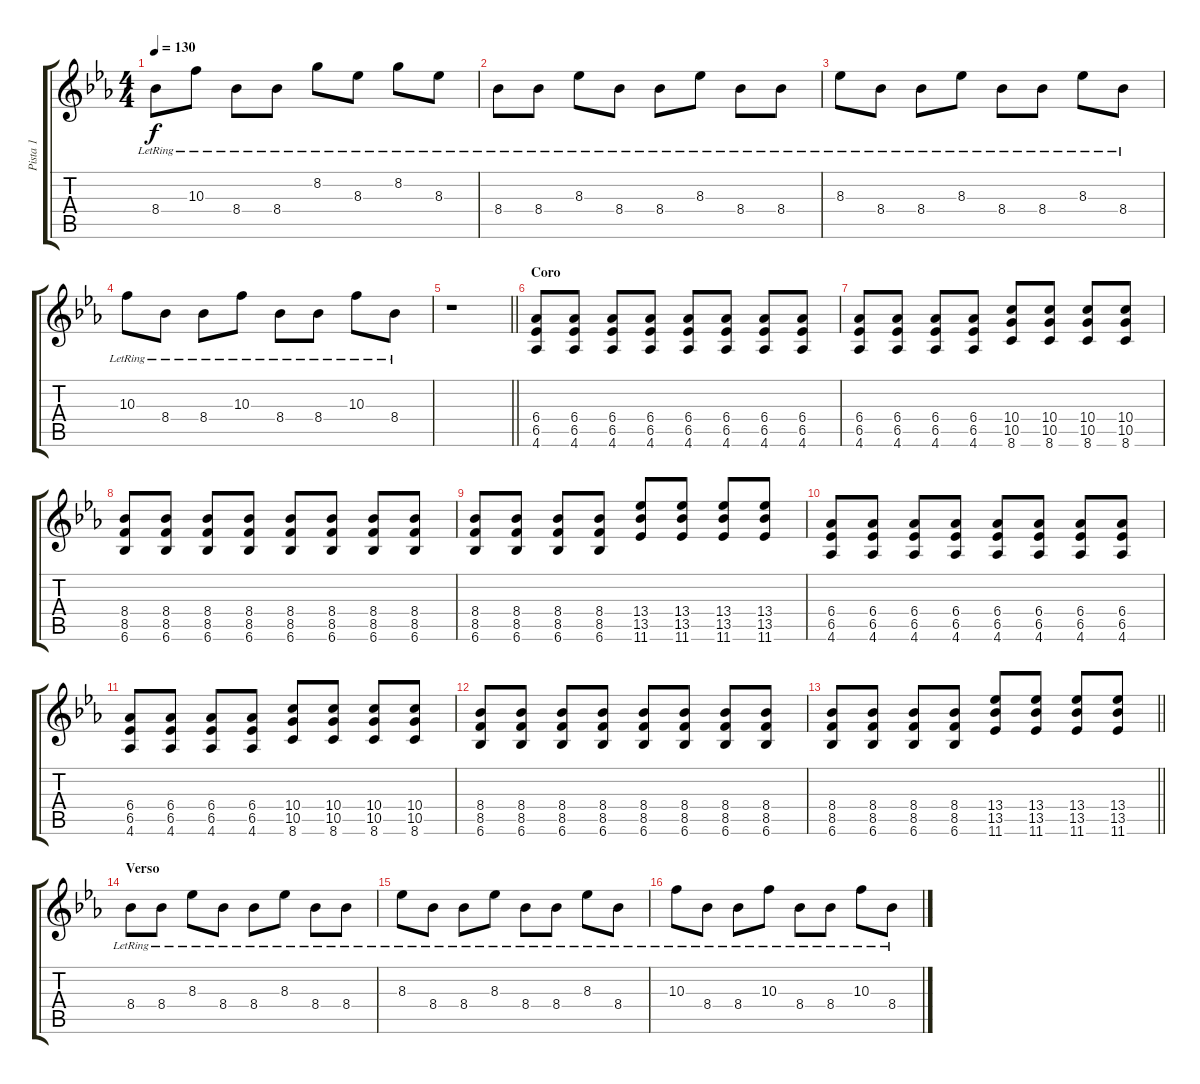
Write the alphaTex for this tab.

\track ("Pista 1" "Pista 1") {instrument overdrivenguitar}
\staff {score tabs}
\tuning (E4 B3 G3 D3 A2 E2) {hide}
\ts (4 4)
\tempo 130
\clef g2
\ks eb
8.4{lr}.8{dy f} 10.3{lr}.8 8.4{lr}.8 8.4{lr}.8 8.2{lr}.8 8.3{lr}.8 8.2{lr}.8 8.3{lr}.8 |
8.4{lr}.8 8.4{lr}.8 8.3{lr}.8 8.4{lr}.8 8.4{lr}.8 8.3{lr}.8 8.4{lr}.8 8.4{lr}.8 |
8.3{lr}.8 8.4{lr}.8 8.4{lr}.8 8.3{lr}.8 8.4{lr}.8 8.4{lr}.8 8.3{lr}.8 8.4{lr}.8 |
10.3{lr}.8 8.4{lr}.8 8.4{lr}.8 10.3{lr}.8 8.4{lr}.8 8.4{lr}.8 10.3{lr}.8 8.4{lr}.8 |
\barLineRight lightlight
r.1 |
\section ("" "Coro")
(6.4 6.5 4.6).8 (6.4 6.5 4.6).8 (6.4 6.5 4.6).8 (6.4 6.5 4.6).8 (6.4 6.5 4.6).8 (6.4 6.5 4.6).8 (6.4 6.5 4.6).8 (6.4 6.5 4.6).8 |
(6.4 6.5 4.6).8 (6.4 6.5 4.6).8 (6.4 6.5 4.6).8 (6.4 6.5 4.6).8 (10.4 10.5 8.6).8 (10.4 10.5 8.6).8 (10.4 10.5 8.6).8 (10.4 10.5 8.6).8 |
(8.4 8.5 6.6).8 (8.4 8.5 6.6).8 (8.4 8.5 6.6).8 (8.4 8.5 6.6).8 (8.4 8.5 6.6).8 (8.4 8.5 6.6).8 (8.4 8.5 6.6).8 (8.4 8.5 6.6).8 |
(8.4 8.5 6.6).8 (8.4 8.5 6.6).8 (8.4 8.5 6.6).8 (8.4 8.5 6.6).8 (13.4 13.5 11.6).8 (13.4 13.5 11.6).8 (13.4 13.5 11.6).8 (13.4 13.5 11.6).8 |
(6.4 6.5 4.6).8 (6.4 6.5 4.6).8 (6.4 6.5 4.6).8 (6.4 6.5 4.6).8 (6.4 6.5 4.6).8 (6.4 6.5 4.6).8 (6.4 6.5 4.6).8 (6.4 6.5 4.6).8 |
(6.4 6.5 4.6).8 (6.4 6.5 4.6).8 (6.4 6.5 4.6).8 (6.4 6.5 4.6).8 (10.4 10.5 8.6).8 (10.4 10.5 8.6).8 (10.4 10.5 8.6).8 (10.4 10.5 8.6).8 |
(8.4 8.5 6.6).8 (8.4 8.5 6.6).8 (8.4 8.5 6.6).8 (8.4 8.5 6.6).8 (8.4 8.5 6.6).8 (8.4 8.5 6.6).8 (8.4 8.5 6.6).8 (8.4 8.5 6.6).8 |
\barLineRight lightlight
(8.4 8.5 6.6).8 (8.4 8.5 6.6).8 (8.4 8.5 6.6).8 (8.4 8.5 6.6).8 (13.4 13.5 11.6).8 (13.4 13.5 11.6).8 (13.4 13.5 11.6).8 (13.4 13.5 11.6).8 |
\section ("" "Verso")
8.4{lr}.8 8.4{lr}.8 8.3{lr}.8 8.4{lr}.8 8.4{lr}.8 8.3{lr}.8 8.4{lr}.8 8.4{lr}.8 |
8.3{lr}.8 8.4{lr}.8 8.4{lr}.8 8.3{lr}.8 8.4{lr}.8 8.4{lr}.8 8.3{lr}.8 8.4{lr}.8 |
10.3{lr}.8 8.4{lr}.8 8.4{lr}.8 10.3{lr}.8 8.4{lr}.8 8.4{lr}.8 10.3{lr}.8 8.4{lr}.8
